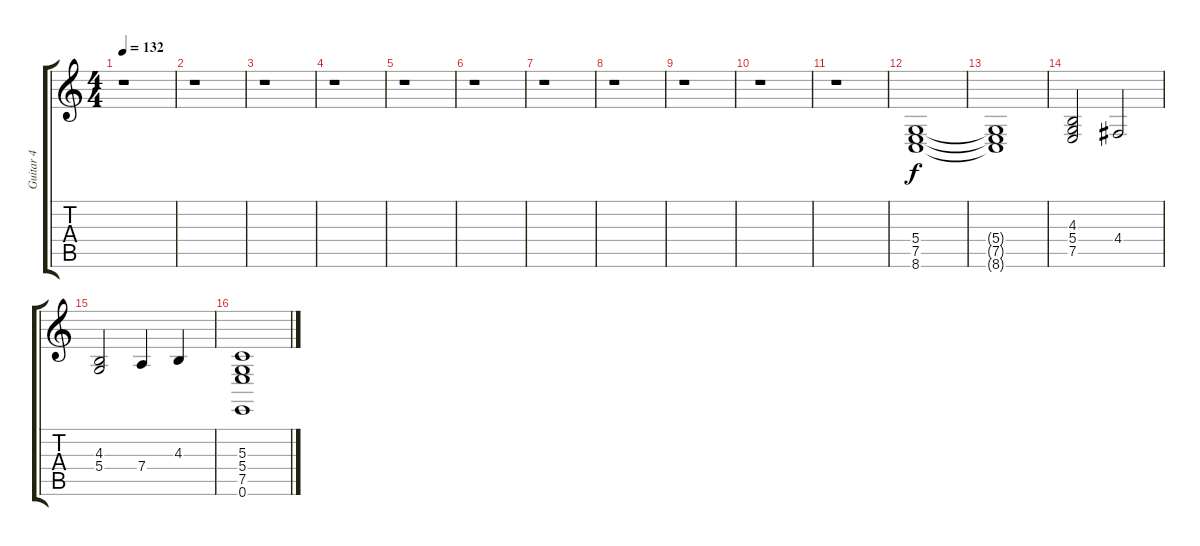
\track ("Guitar 4" "Guitar 4") {instrument stringensemble1}
\staff {score tabs}
\tuning (E4 B3 G3 D3 A2 E2) {hide}
\ts (4 4)
\tempo 132
\clef g2
\ks c
r.1{dy f} |
r.1 |
r.1 |
r.1 |
r.1 |
r.1 |
r.1 |
r.1 |
r.1 |
r.1 |
r.1 |
(5.4 7.5 8.6).1 |
(5.4{t} 7.5{t} 8.6{t}).1 |
(4.3 5.4 7.5).2 4.4.2 |
(4.3 5.4).2 7.4.4 4.3.4 |
(5.3 5.4 7.5 0.6).1
